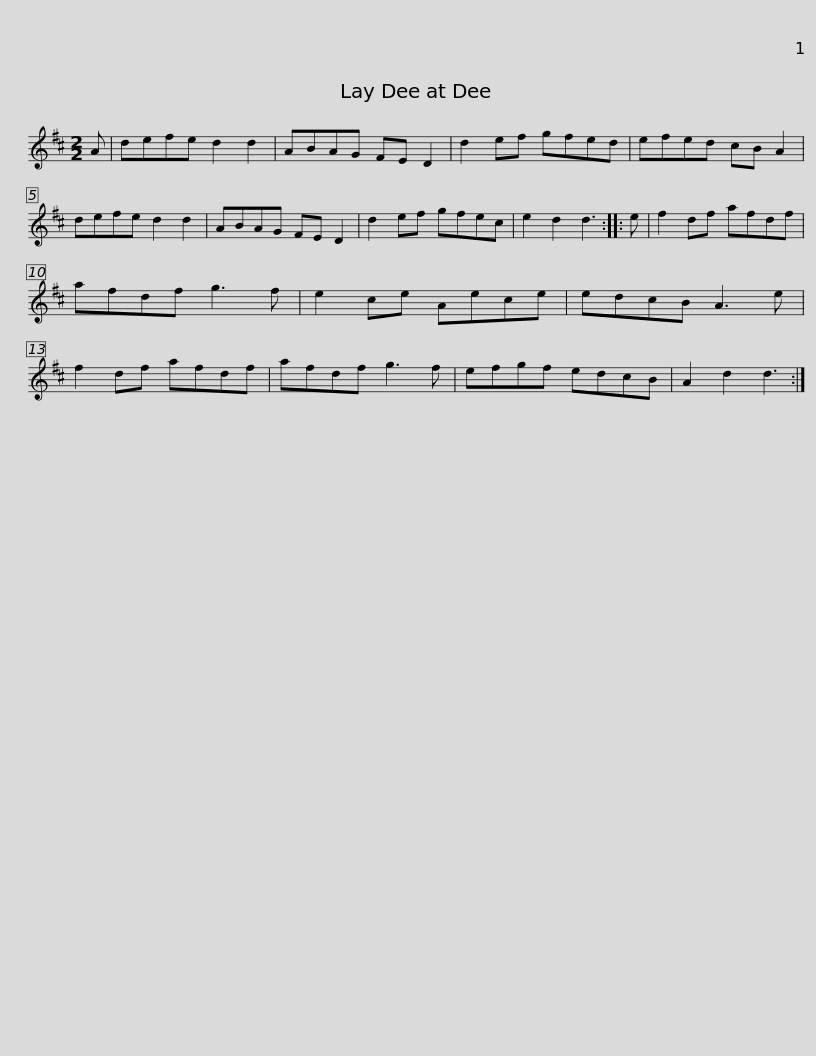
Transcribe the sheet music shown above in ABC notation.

X:1
L:1/8
M:2/2
I:linebreak $
K:D
V:1 treble
V:1
 A | defe d2 d2 | ABAG FE D2 | d2 ef gfed | efed cB A2 | %5
 defe d2 d2 | ABAG FE D2 |$ d2 ef gfec | e2 d2 d3 :: e | %10
 f2 df afdf | afdf g3 f | e2 ce Aece | edcB A3 e |$ f2 df afdf | %15
 afdf g3 f | efgf edcB | A2 d2 d3 :| %18
